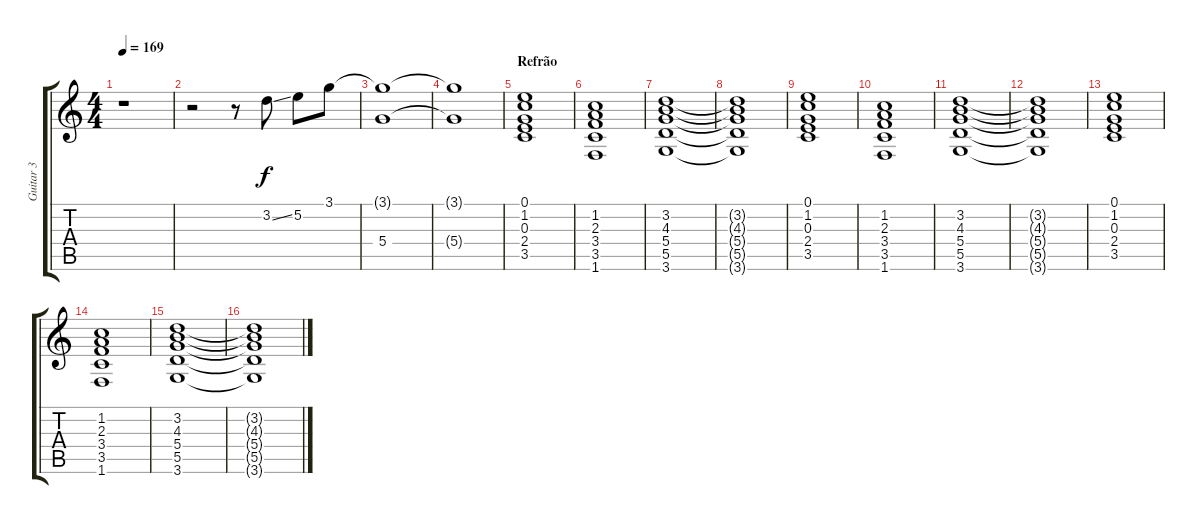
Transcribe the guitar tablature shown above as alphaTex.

\track ("Guitar 3" "Guitar 3") {instrument distortionguitar}
\staff {score tabs}
\tuning (E4 B3 G3 D3 A2 E2) {hide}
\ts (4 4)
\tempo 169
\clef g2
\ks c
r.1{dy f} |
r.2 r.8 3.2{ss}.8{volume 16 balance 8 instrument distortionguitar} 5.2.8 3.1.8 |
(3.1{t} 5.4).1 |
(3.1{t} 5.4{t}).1 |
\section ("" "Refrão")
(0.1 1.2 0.3 2.4 3.5).1 |
(1.2 2.3 3.4 3.5 1.6).1 |
(3.2 4.3 5.4 5.5 3.6).1 |
(3.2{t} 4.3{t} 5.4{t} 5.5{t} 3.6{t}).1 |
(0.1 1.2 0.3 2.4 3.5).1 |
(1.2 2.3 3.4 3.5 1.6).1 |
(3.2 4.3 5.4 5.5 3.6).1 |
(3.2{t} 4.3{t} 5.4{t} 5.5{t} 3.6{t}).1 |
(0.1 1.2 0.3 2.4 3.5).1 |
(1.2 2.3 3.4 3.5 1.6).1 |
(3.2 4.3 5.4 5.5 3.6).1 |
(3.2{t} 4.3{t} 5.4{t} 5.5{t} 3.6{t}).1
